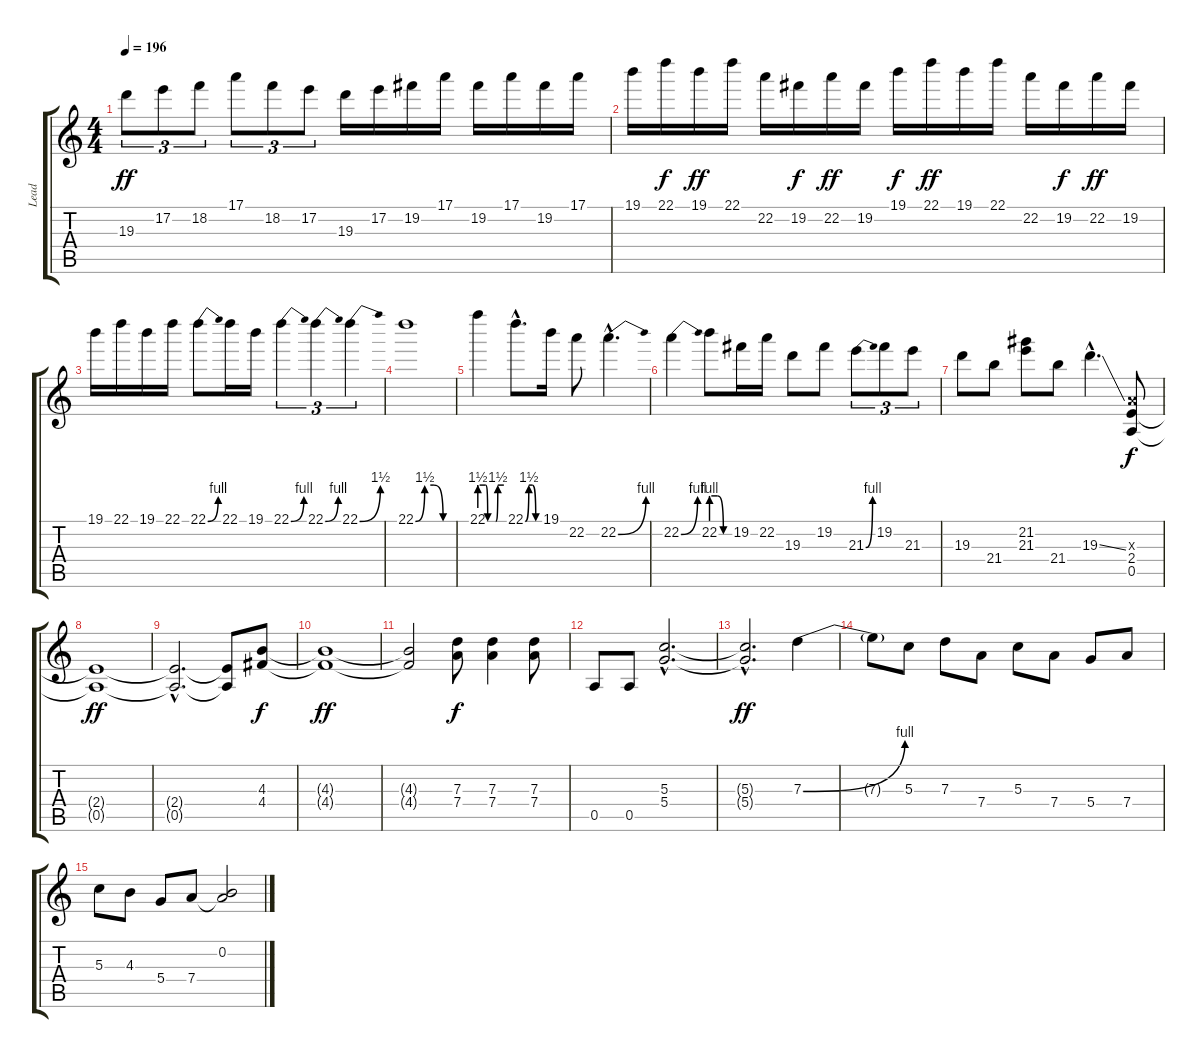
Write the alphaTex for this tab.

\track ("Lead" "Lead") {instrument overdrivenguitar}
\staff {score tabs}
\tuning (E4 B3 G3 D3 A2 E2) {hide}
\ts (4 4)
\tempo 196
\clef g2
\ks c
19.3.8{tu (3 2) dy ff} 17.2.8{tu (3 2)} 18.2.8{tu (3 2)} 17.1.8{tu (3 2)} 18.2.8{tu (3 2)} 17.2.8{tu (3 2)} 19.3.16 17.2.16 19.2.16 17.1.16 19.2.16 17.1.16 19.2.16 17.1.16 |
19.1.16 22.1.16{dy f} 19.1.16{dy ff} 22.1.16 22.2.16 19.2.16{dy f} 22.2.16{dy ff} 19.2.16 19.1.16{dy f} 22.1.16{dy ff} 19.1.16 22.1.16 22.2.16 19.2.16{dy f} 22.2.16{dy ff} 19.2.16 |
19.1.16 22.1.16 19.1.16 22.1.16 22.1{be (bend 0 0 60 4)}.8 22.1.16 19.1.16 22.1{be (bend 0 0 60 4)}.4{tu (3 2)} 22.1{be (bend 0 0 60 4)}.4{tu (3 2)} 22.1{be (bend 0 0 60 6)}.4{tu (3 2)} |
22.1{be (custom 0 0 15 6 30 6 45 0 60 0)}.1 |
22.1{be (custom 0 6 15 6 20 0 40 0 45 6 60 6)}.4 22.1{be (custom 0 0 15 6 30 6 45 0 60 0) hac}.8{d} 19.1.16 22.2.8 22.2{be (bend 0 0 60 4) hac}.4{d} |
22.2{be (bend 0 0 60 4)}.4 22.2{be (custom 0 4 20 4 40 0 60 0)}.8 19.2.16 22.2.16 19.3.8 19.2.8 21.3{be (bend 0 0 60 4)}.8{tu (3 2)} 19.2.8{tu (3 2)} 21.3.8{tu (3 2)} |
19.3.8 21.4.8 (21.2 21.3).8 21.4.8 19.3{ss hac}.4{d} (2.3{x} 2.4 0.5).8{dy f} |
(2.4{t} 0.5{t}).1{dy ff} |
(2.4{hac t} 0.5{hac t}).2{d} (2.4{t} 0.5{t}).8 (4.3 4.4).8{dy f} |
(4.3{t} 4.4{t}).1{dy ff} |
(4.3{t} 4.4{t}).2 (7.3 7.4).8{dy f} (7.3 7.4).4 (7.3 7.4).8 |
0.5.8 0.5.8 (5.3{hac} 5.4{hac}).2{d} |
(5.3{hac t} 5.4{hac t}).2{d dy ff} 7.3{be (bend 0 0 60 4)}.4 |
7.3{t}.8 5.3.8 7.3.8 7.4.8 5.3.8 7.4.8 5.4.8 7.4.8 |
5.3.8 4.3.8 5.4.8 7.4.8 (0.2 7.4{t}).2
